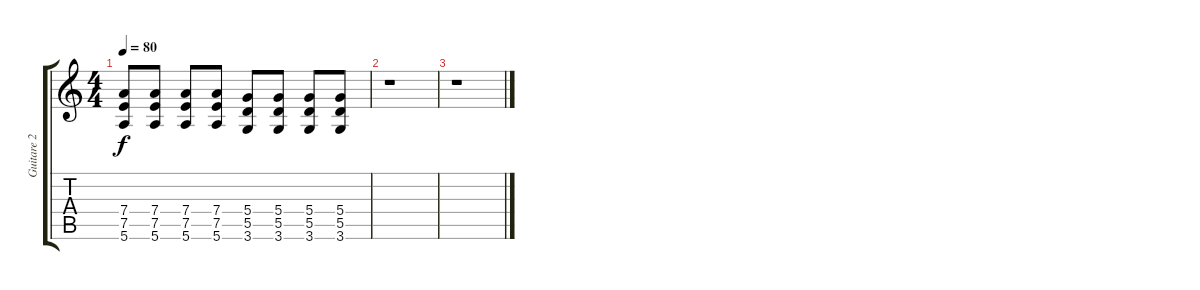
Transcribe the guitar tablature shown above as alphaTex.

\track ("Guitare 2" "Guitare 2") {instrument overdrivenguitar}
\staff {score tabs}
\tuning (E4 B3 G3 D3 A2 E2) {hide}
\ts (4 4)
\tempo 80
\clef g2
\ks c
(7.4 7.5 5.6).8{dy f} (7.4 7.5 5.6).8 (7.4 7.5 5.6).8 (7.4 7.5 5.6).8 (5.4 5.5 3.6).8 (5.4 5.5 3.6).8 (5.4 5.5 3.6).8 (5.4 5.5 3.6).8 |
r.1 |
r.1
